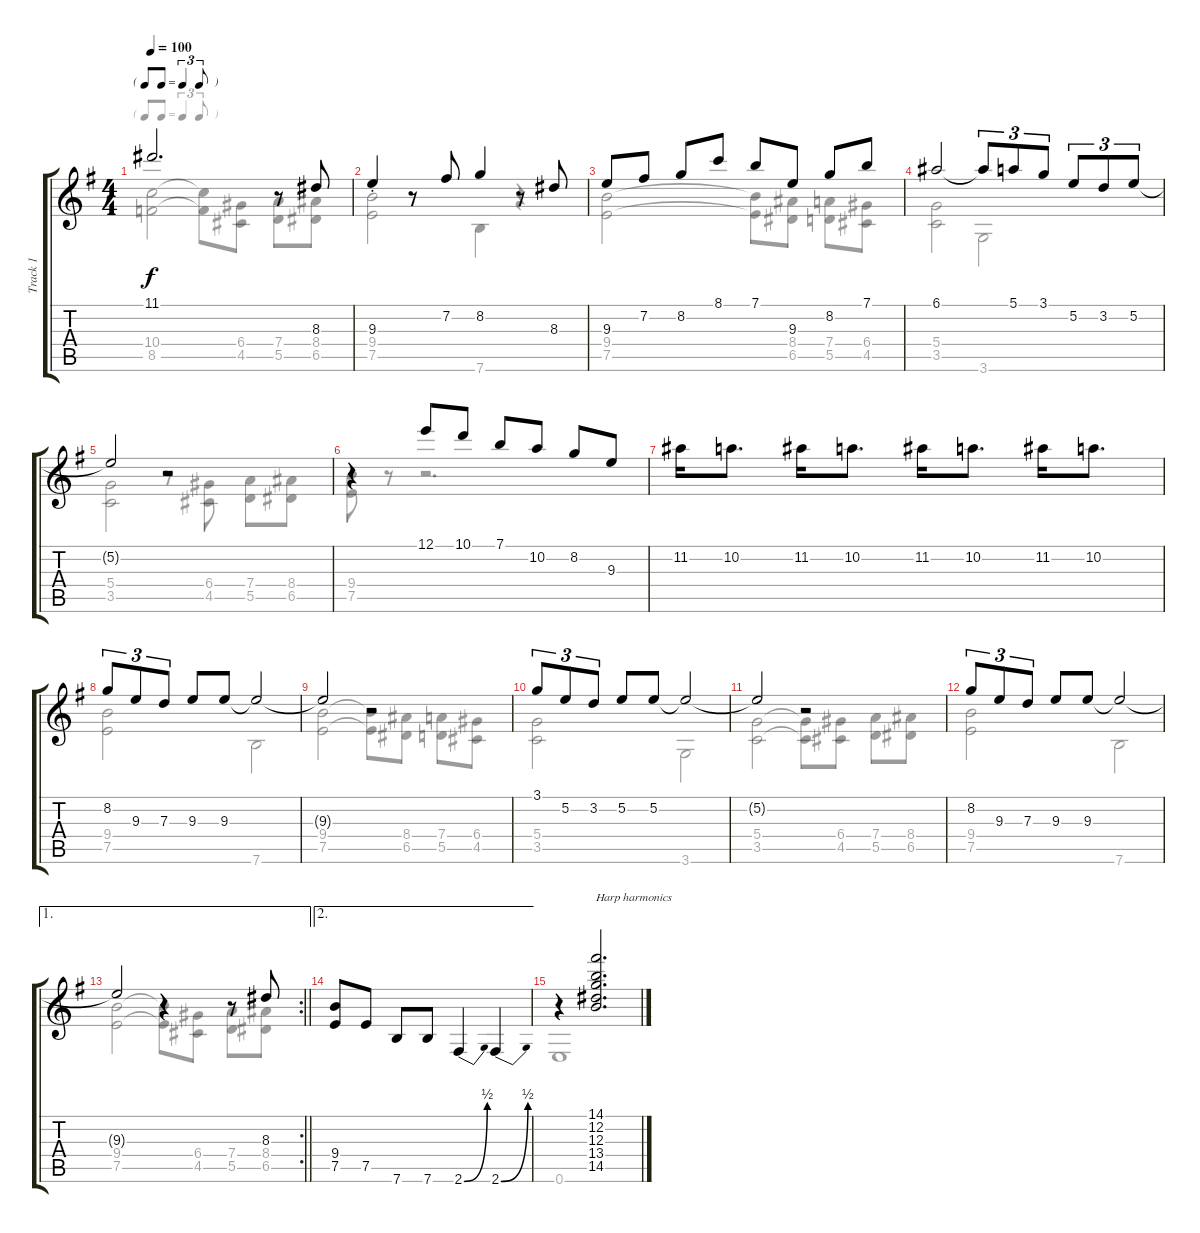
\track ("Track 1" "Track 1") {instrument electricguitarjazz}
\staff {score tabs}
\tuning (E4 B3 G3 D3 A2 E2) {hide}
\voice
\ts (4 4)
\tf triplet8th
\tempo 100
\clef g2
\ks eminor
11.1{t}.2{d dy f} r.8 8.3.8 |
9.3{st}.4 r.8 7.2.8 8.2.4 r.8 8.3.8 |
9.3.8 7.2.8 8.2.8 8.1.8 7.1.8 9.3.8 8.2.8 7.1.8 |
6.1.2 6.1{t}.8{tu (3 2)} 5.1.8{tu (3 2)} 3.1.8{tu (3 2)} 5.2.8{tu (3 2)} 3.2.8{tu (3 2)} 5.2.8{tu (3 2)} |
5.2{t}.2 r.2 |
r.4 12.1.8 10.1.8 7.1.8 10.2.8 8.2.8 9.3.8 |
11.2.16 10.2.8{d} 11.2.16 10.2.8{d} 11.2.16 10.2.8{d} 11.2.16 10.2.8{d} |
8.2.8{tu (3 2)} 9.3.8{tu (3 2)} 7.3.8{tu (3 2)} 9.3.8 9.3.8 9.3{t}.2 |
9.3{t}.2 r.2 |
3.1.8{tu (3 2)} 5.2.8{tu (3 2)} 3.2.8{tu (3 2)} 5.2.8 5.2.8 5.2{t}.2 |
5.2{t}.2 r.2 |
8.2.8{tu (3 2)} 9.3.8{tu (3 2)} 7.3.8{tu (3 2)} 9.3.8 9.3.8 9.3{t}.2 |
\ae 1
\rc 2
\barLineRight lightlight
9.3{t}.2 r.4 r.8 8.3.8 |
\ae 2
(9.4 7.5).8 7.5.8 7.6.8 7.6.8 2.6{be (bend 0 0 60 2)}.4 2.6{be (bend 0 0 60 2)}.4 |
r.4 (14.1 12.2 12.3 13.4 14.5).2{d txt "Harp harmonics"}
\voice
\clef g2
\ottava regular
\simile none
\ks eminor
(10.4 8.5).2{dy f} (10.4{t} 8.5{t}).8 (6.4 4.5).8 (7.4 5.5).8 (8.4 6.5).8 |
(9.4 7.5).2 7.6.4 r.4 |
(9.4 7.5).2 (9.4{t} 7.5{t}).8 (8.4 6.5).8 (7.4 5.5).8 (6.4 4.5).8 |
(5.4 3.5).2 3.6.2 |
(5.4 3.5).2 r.8 (6.4 4.5).8 (7.4 5.5).8 (8.4 6.5).8 |
(9.4 7.5).8 r.8 r.2{d} |
|
(9.4 7.5).2 7.6.2 |
(9.4 7.5).2 (9.4{t} 7.5{t}).8 (8.4 6.5).8 (7.4 5.5).8 (6.4 4.5).8 |
(5.4 3.5).2 3.6.2 |
(5.4 3.5).2 (5.4{t} 3.5{t}).8 (6.4 4.5).8 (7.4 5.5).8 (8.4 6.5).8 |
(9.4 7.5).2 7.6.2 |
\barLineRight lightlight
(9.4 7.5).2 (9.4{t} 7.5{t}).8 (6.4 4.5).8 (7.4 5.5).8 (8.4 6.5).8 |
|
0.6.1
